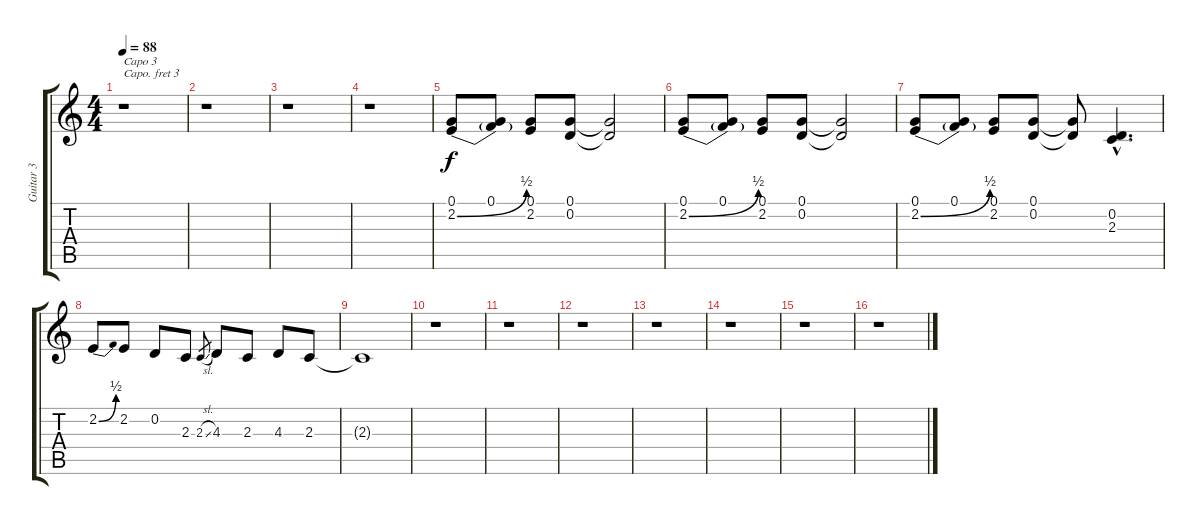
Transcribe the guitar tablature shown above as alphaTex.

\track ("Guitar 3" "Guitar 3") {instrument sitar}
\staff {score tabs}
\capo 3
\tuning (E4 B3 G3 D3 A2 E2) {hide}
\ts (4 4)
\tempo 88
\clef g2
\ks c
r.1{txt "Capo 3" dy f instrument sitar} |
r.1 |
r.1 |
r.1 |
(0.1 2.2{be (bend 0 0 60 2)}).8 (0.1 2.2{t}).8 (0.1 2.2).8 (0.1 0.2).8 (0.1{t} 0.2{t}).2 |
(0.1 2.2{be (bend 0 0 60 2)}).8 (0.1 2.2{t}).8 (0.1 2.2).8 (0.1 0.2).8 (0.1{t} 0.2{t}).2 |
(0.1 2.2{be (bend 0 0 60 2)}).8 (0.1 2.2{t}).8 (0.1 2.2).8 (0.1 0.2).8 (0.1{t} 0.2{t}).8 (0.2{hac} 2.3{hac}).4{d} |
2.2{be (bend 0 0 60 2)}.8 2.2.8 0.2.8 2.3.8 2.3{sl}.8{gr} 4.3.8 2.3.8 4.3.8 2.3.8 |
2.3{t}.1 |
r.1 |
r.1 |
r.1 |
r.1 |
r.1 |
r.1 |
r.1
